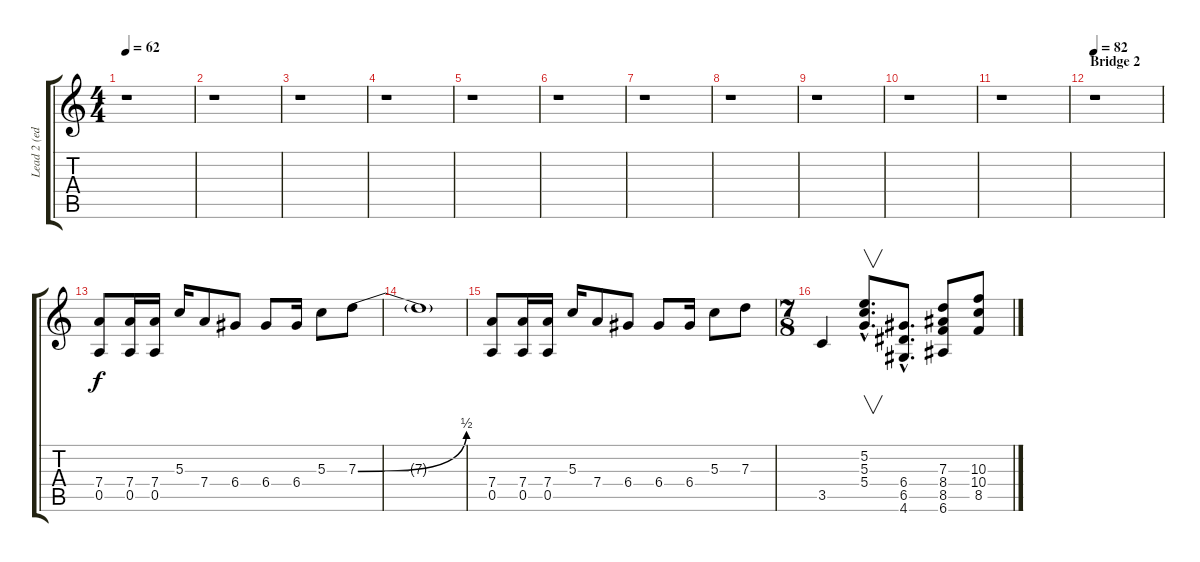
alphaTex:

\track ("Lead 2 (ed)" "Lead 2 (ed") {instrument distortionguitar}
\staff {score tabs}
\tuning (E4 B3 G3 D3 A2 E2) {hide}
\ts (4 4)
\tempo 62
\clef g2
\ks c
r.1{dy f} |
r.1 |
r.1 |
r.1 |
r.1 |
r.1 |
r.1 |
r.1 |
r.1 |
r.1 |
r.1 |
\section ("" "Bridge 2")
\tempo 82
r.1 |
(7.4 0.5).8 (7.4 0.5).16 (7.4 0.5).16 5.3.16 7.4.8 6.4.8 6.4.8 6.4.16 5.3.8 7.3{be (bend 0 0 60 2)}.8 |
7.3{t}.1 |
(7.4 0.5).8 (7.4 0.5).16 (7.4 0.5).16 5.3.16 7.4.8 6.4.8 6.4.8 6.4.16 5.3.8 7.3.8 |
\ts (7 8)
3.5.4 (5.2{hac} 5.3{hac} 5.4{hac}).8{v d} (6.4{hac} 6.5{hac} 4.6{hac}).8{d} (7.3 8.4 8.5 6.6).8 (10.3 10.4 8.5{ss}).8
